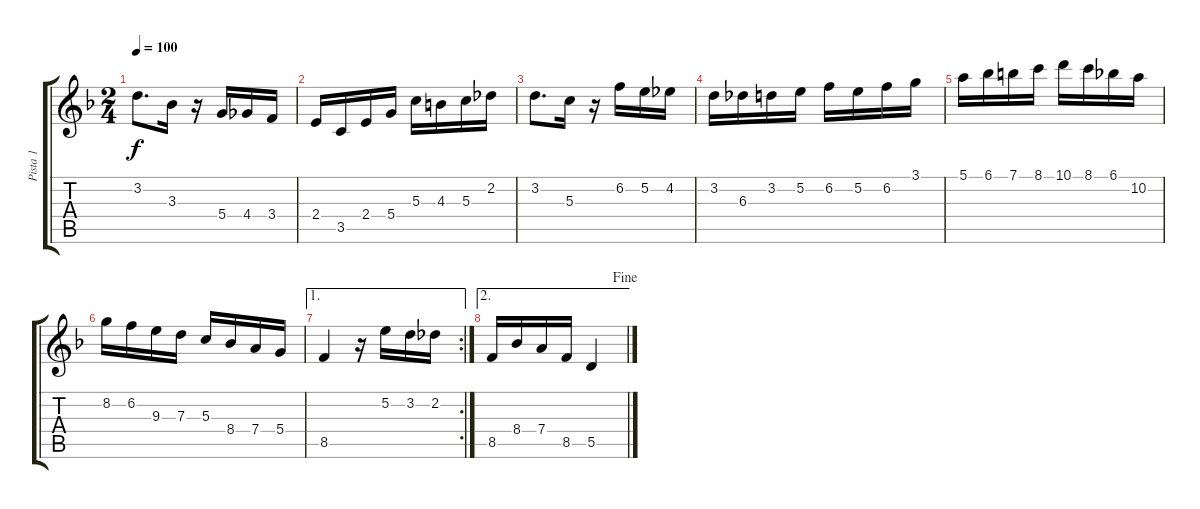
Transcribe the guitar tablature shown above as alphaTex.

\track ("Pista 1" "Pista 1") {instrument acousticguitarsteel}
\staff {score tabs}
\tuning (E4 B3 G3 D3 A2 E2) {hide}
\ts (2 4)
\tempo 100
\clef g2
\ks f
3.2.8{d dy f} 3.3.16 r.16 5.4.16 4.4.16 3.4.16 |
2.4.16 3.5.16 2.4.16 5.4.16 5.3.16 4.3.16 5.3.16 2.2.16 |
3.2.8{d} 5.3.16 r.16 6.2.16 5.2.16 4.2.16 |
3.2.16 6.3.16 3.2.16 5.2.16 6.2.16 5.2.16 6.2.16 3.1.16 |
5.1.16 6.1.16 7.1.16 8.1.16 10.1.16 8.1.16 6.1.16 10.2.16 |
8.2.16 6.2.16 9.3.16 7.3.16 5.3.16 8.4.16 7.4.16 5.4.16 |
\ae 1
\rc 2
8.5.4 r.16 5.2.16 3.2.16 2.2.16 |
\ae 2
\jump fine
8.5.16 8.4.16 7.4.16 8.5.16 5.5.4
